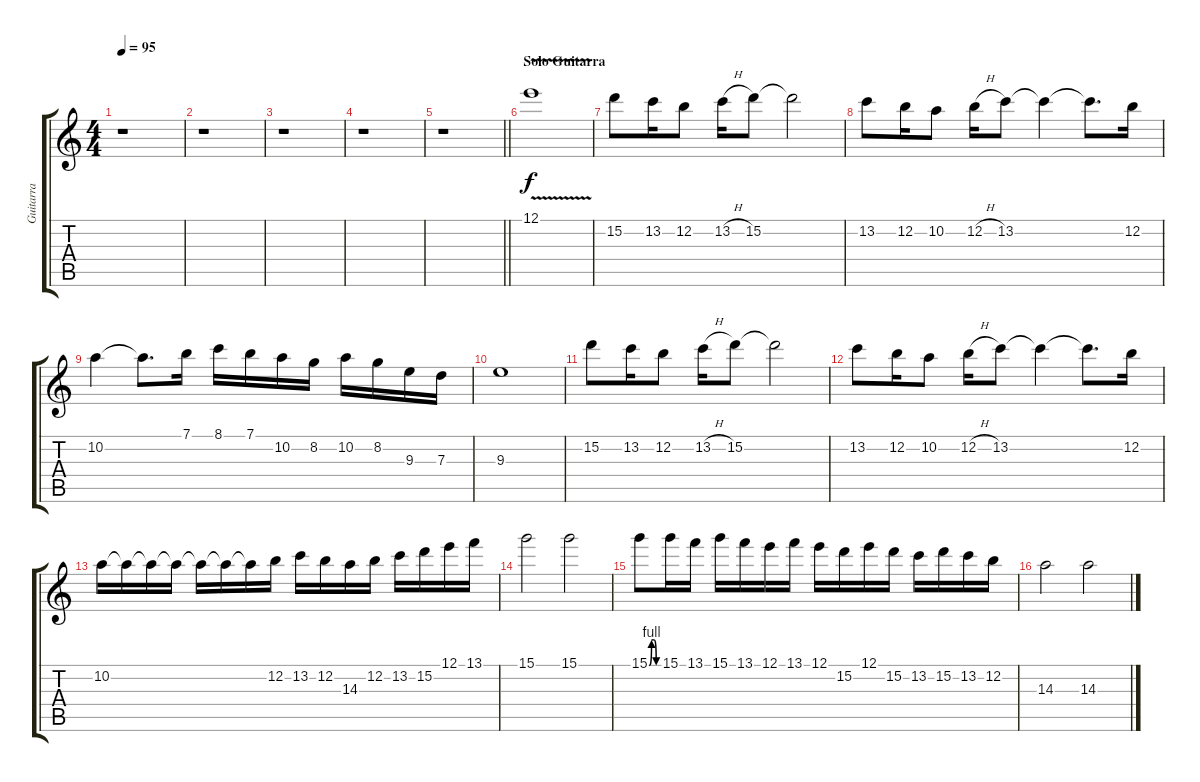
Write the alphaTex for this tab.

\track ("Guitarra" "Guitarra") {instrument electricguitarclean}
\staff {score tabs}
\tuning (E4 B3 G3 D3 A2 E2) {hide}
\ts (4 4)
\tempo 95
\clef g2
\ks c
r.1{dy f} |
r.1 |
r.1 |
r.1 |
\barLineRight lightlight
r.1 |
\section ("" "Solo Guitarra")
12.1{v}.1 |
15.2.8 13.2.16 12.2.8 13.2{h}.16 15.2.8 15.2{t}.2 |
13.2.8 12.2.16 10.2.8 12.2{h}.16 13.2.8 13.2{t}.4 13.2{t}.8{d} 12.2.16 |
10.2.4 10.2{t}.8{d} 7.1.16 8.1.16 7.1.16 10.2.16 8.2.16 10.2.16 8.2.16 9.3.16 7.3.16 |
9.3.1 |
15.2.8 13.2.16 12.2.8 13.2{h}.16 15.2.8 15.2{t}.2 |
13.2.8 12.2.16 10.2.8 12.2{h}.16 13.2.8 13.2{t}.4 13.2{t}.8{d} 12.2.16 |
10.2.16 10.2{t}.16 10.2{t}.16 10.2{t}.16 10.2{t}.16 10.2{t}.16 10.2{t}.16 12.2.16 13.2.16 12.2.16 14.3.16 12.2.16 13.2.16 15.2.16 12.1.16 13.1.16 |
15.1.2 15.1.2 |
15.1{be (custom 0 0 15 4 30 4 45 0 60 0)}.8 15.1.16 13.1.16 15.1.16 13.1.16 12.1.16 13.1.16 12.1.16 15.2.16 12.1.16 15.2.16 13.2.16 15.2.16 13.2.16 12.2.16 |
14.3.2 14.3.2
